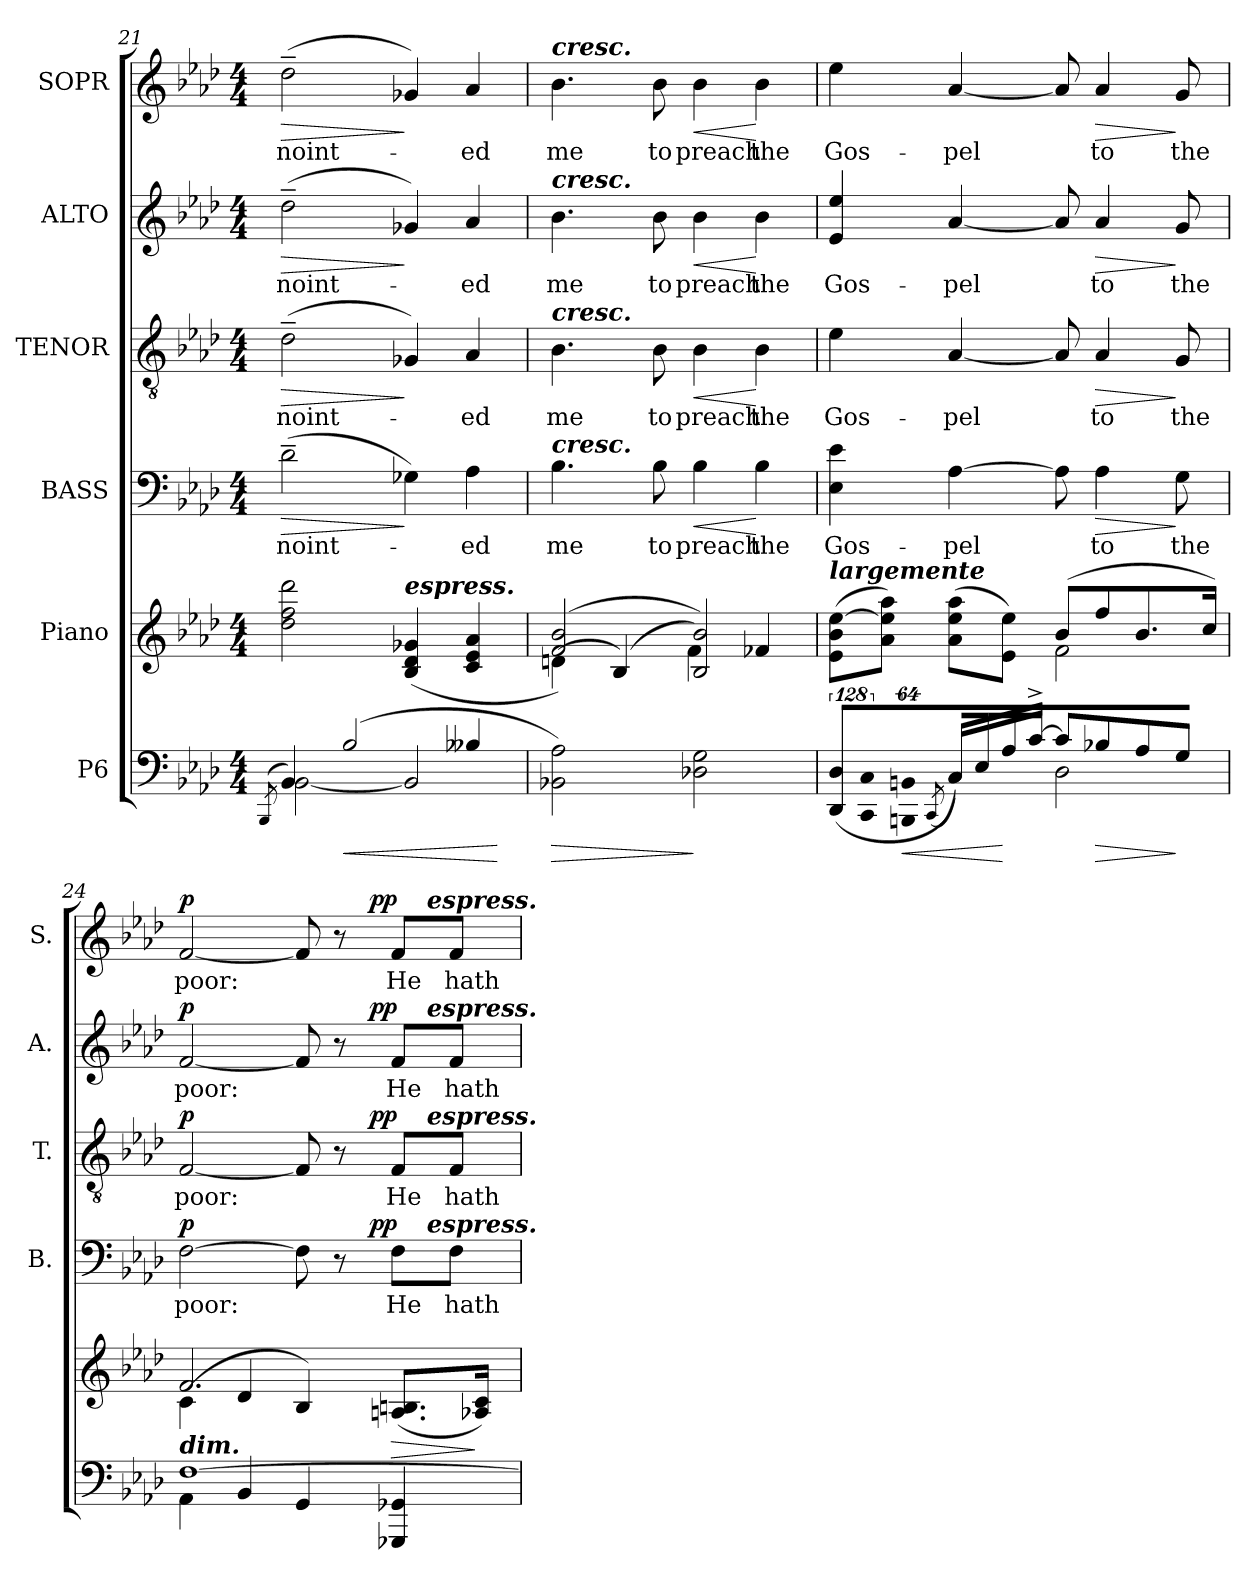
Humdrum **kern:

**kern	**dynam	**kern	**dynam	**kern	**text	**dynam	**kern	**text	**dynam	**kern	**text	**dynam	**kern	**text	**dynam
*part6	*part6	*part5	*part5	*part4	*part4	*part4	*part3	*part3	*part3	*part2	*part2	*part2	*part1	*part1	*part1
*staff6	*staff6	*staff5	*staff5	*staff4	*staff4	*staff4	*staff3	*staff3	*staff3	*staff2	*staff2	*staff2	*staff1	*staff1	*staff1
*I"P6	*	*I"Piano	*	*I"BASS	*	*	*I"TENOR	*	*	*I"ALTO	*	*	*I"SOPR	*	*
*	*	*	*	*I'B.	*	*	*I'T.	*	*	*I'A.	*	*	*I'S.	*	*
*clefF4	*	*clefG2	*	*clefF4	*	*	*clefGv2	*	*	*clefG2	*	*	*clefG2	*	*
*	*	*	*	*	*	*	*ITrd7c12	*	*	*	*	*	*	*	*
*k[b-e-a-d-]	*	*k[b-e-a-d-]	*	*k[b-e-a-d-]	*	*	*k[b-e-a-d-]	*	*	*k[b-e-a-d-]	*	*	*k[b-e-a-d-]	*	*
*A-:	*	*A-:	*	*A-:	*	*	*A-:	*	*	*A-:	*	*	*A-:	*	*
*M4/4	*	*M4/4	*	*M4/4	*	*	*M4/4	*	*	*M4/4	*	*	*M4/4	*	*
=21	=21	=21	=21	=21	=21	=21	=21	=21	=21	=21	=21	=21	=21	=21	=21
(8qBBB-i/	.	.	.	.	.	.	.	.	.	.	.	.	.	.	.
*^	*	*	*	*	*	*	*	*	*	*	*	*	*	*	*
!	!	!	!	!	!	!LO:LY:b:color=#000000	!LO:HP:b	!	!	!	!	!	!	!	!	!
!	!	!	!	!	!	!	!	!	!LO:LY:b:color=#000000	!LO:HP:b	!	!	!	!	!	!
!	!	!	!	!	!	!	!	!	!	!	!	!LO:LY:b:color=#000000	!LO:HP:b	!	!	!
!	!	!	!	!	!	!	!	!	!	!	!	!	!	!	!LO:LY:b:color=#000000	!LO:HP:b
4BB-i/)	[2BB-i\	.	2dd-i\ 2ffi 2ddd-i	.	(2d-~i\	-noint-	>	(2D-~i\	-noint-	>	(2dd-~i\	-noint-	>	(2dd-~i\	-noint-	>
!	!	!LO:HP:b	!	!	!	!	!	!	!	!	!	!	!	!	!	!
(2B-i/	.	<	.	.	.	.	.	.	.	.	.	.	.	.	.	.
!	!	!	!LO:TX:a:Bi:t=espress.	!	!	!	!	!	!	!	!	!	!	!	!	!
.	2BB-i/]	.	(4B-i/ 4d-i 4g-Xi	.	4G-Xi\)	.	]	4GG-Xi/)	.	]	4g-Xi/)	.	]	4g-Xi/)	.	]
!	!	!	!	!	!	!LO:LY:b:color=#000000	!	!	!	!	!	!	!	!	!	!
!	!	!	!	!	!	!	!	!	!LO:LY:b:color=#000000	!	!	!	!	!	!	!
!	!	!	!	!	!	!	!	!	!	!	!	!LO:LY:b:color=#000000	!	!	!	!
!	!	!	!	!	!	!	!	!	!	!	!	!	!	!	!LO:LY:b:color=#000000	!
4B--Xi/	.	.	4ci/ 4e-i 4a-i	.	4A-i\	-ed	.	4AA-i/	-ed	.	4a-i/	-ed	.	4a-i/	-ed	.
*v	*v	*	*	*	*	*	*	*	*	*	*	*	*	*	*	*
.	[	.	.	.	.	.	.	.	.	.	.	.	.	.	.
=22	=22	=22	=22	=22	=22	=22	=22	=22	=22	=22	=22	=22	=22	=22	=22
!	!LO:HP:b	!	!	!	!	!	!	!	!	!	!	!	!	!	!
*	*	*^	*	*	*	*	*	*	*	*	*	*	*	*	*
!	!	!	!	!	!	!LO:LY:b:color=#000000	!	!	!	!	!	!	!	!	!	!
!	!	!	!	!	!	!	!	!	!LO:LY:b:color=#000000	!	!	!	!	!	!	!
!	!	!	!	!	!	!	!	!	!	!	!	!LO:LY:b:color=#000000	!	!	!	!
!	!	!	!	!	!	!	!	!	!	!	!	!	!	!LO:TX:a:Bi:t=cresc.	!	!
!	!	!	!	!	!	!	!	!	!	!	!LO:TX:a:Bi:t=cresc.	!	!	!	!	!
!	!	!	!	!	!	!	!	!LO:TX:a:Bi:t=cresc.	!	!	!	!	!	!	!	!
!	!	!	!	!	!LO:TX:a:Bi:t=cresc.	!	!	!	!	!	!	!	!	!	!	!
!	!	!	!	!	!	!	!	!	!	!	!	!	!	!	!LO:LY:b:color=#000000	!
2BB-Xi\ 2A-i)	>	(2fi/ 2b-i)	(4dni\	.	4.B-i\	me	.	4.BB-i\	me	.	4.b-i\	me	.	4.b-i\	me	.
.	.	.	(4B-i/)	.	.	.	.	.	.	.	.	.	.	.	.	.
!	!	!	!	!	!	!LO:LY:b:color=#000000	!	!	!	!	!	!	!	!	!	!
!	!	!	!	!	!	!	!	!	!LO:LY:b:color=#000000	!	!	!	!	!	!	!
!	!	!	!	!	!	!	!	!	!	!	!	!LO:LY:b:color=#000000	!	!	!	!
!	!	!	!	!	!	!	!	!	!	!	!	!	!	!	!LO:LY:b:color=#000000	!
.	.	.	.	.	8B-i\	to	.	8BB-i\	to	.	8b-i\	to	.	8b-i\	to	.
!	!	!	!	!	!	!LO:LY:b:color=#000000	!LO:HP:b	!	!	!	!	!	!	!	!	!
!	!	!	!	!	!	!	!	!	!LO:LY:b:color=#000000	!LO:HP:b	!	!	!	!	!	!
!	!	!	!	!	!	!	!	!	!	!	!	!LO:LY:b:color=#000000	!LO:HP:b	!	!	!
!	!	!	!	!	!	!	!	!	!	!	!	!	!	!	!LO:LY:b:color=#000000	!LO:HP:b
2D-Xi\ 2Gi	]	2B-i/ 2b-i)	4fi\)	.	4B-i\	preach	<	4BB-i\	preach	<	4b-i\	preach	<	4b-i\	preach	<
!	!	!	!	!	!	!LO:LY:b:color=#000000	!	!	!	!	!	!	!	!	!	!
!	!	!	!	!	!	!	!	!	!LO:LY:b:color=#000000	!	!	!	!	!	!	!
!	!	!	!	!	!	!	!	!	!	!	!	!LO:LY:b:color=#000000	!	!	!	!
!	!	!	!	!	!	!	!	!	!	!	!	!	!	!	!LO:LY:b:color=#000000	!
.	.	.	4f-Xi/	.	4B-i\	the	[	4BB-i\	the	[	4b-i\	the	[	4b-i\	the	[
!!LO:PB:g=z
=23	=23	=23	=23	=23	=23	=23	=23	=23	=23	=23	=23	=23	=23	=23	=23	=23
!LO:N:vis=8	!	!	!	!	!	!	!	!	!	!	!	!	!	!	!	!
*^	*	*	*	*	*	*	*	*	*	*	*	*	*	*	*	*
!	!	!	!	!	!	!	!LO:LY:b:color=#000000	!	!	!	!	!	!	!	!	!	!
!	!	!	!	!	!	!	!	!	!	!LO:LY:b:color=#000000	!	!	!	!	!	!	!
!	!	!	!	!	!	!	!	!	!	!	!	!	!LO:LY:b:color=#000000	!	!	!	!
!	!	!	!LO:TX:a:Bi:t=largemente	!	!	!	!	!	!	!	!	!	!	!	!	!	!
!	!	!	!	!	!	!	!	!	!	!	!	!	!	!	!	!LO:LY:b:color=#000000	!
(1024%85DD-i/ 1024%85D-iL	4ryy	.	(8e-i\ 8b-i [8ee-iL	2ryy	.	4E-i\ 4e-i	Gos-	.	4E-i\	Gos-	.	4e-i/ 4ee-i	Gos-	.	4ee-i\	Gos-	.
!LO:N:vis=8	!	!	!	!	!	!	!	!	!	!	!	!	!	!	!	!	!
1024%85CCi/ 1024%85Ci	.	.	.	.	.	.	.	.	.	.	.	.	.	.	.	.	.
.	.	.	8a-i\ 8ee-i] 8aa-iJ)	.	.	.	.	.	.	.	.	.	.	.	.	.	.
!LO:N:vis=8	!	!LO:HP:b	!	!	!	!	!	!	!	!	!	!	!	!	!	!	!
512%43BBBni/ 512%43BBniJ	.	<	.	.	.	.	.	.	.	.	.	.	.	.	.	.	.
.	(8qCCi/	.	.	.	.	.	.	.	.	.	.	.	.	.	.	.	.
!	!	!	!	!	!	!	!LO:LY:b:color=#000000	!	!	!	!	!	!	!	!	!	!
!	!	!	!	!	!	!	!	!	!	!LO:LY:b:color=#000000	!	!	!	!	!	!	!
!	!	!	!	!	!	!	!	!	!	!	!	!	!LO:LY:b:color=#000000	!	!	!	!
!	!	!	!	!	!	!	!	!	!	!	!	!	!	!	!	!LO:LY:b:color=#000000	!
16Ci/LL)	4Ci/)	.	(8a-i\ 8ee-i 8aa-iL	.	.	[4A-i\	-pel	.	[4AA-i/	-pel	.	[4a-i/	-pel	.	[4a-i/	-pel	.
16E-i/	.	.	.	.	.	.	.	.	.	.	.	.	.	.	.	.	.
16A-i/	.	[	8e-i\ 8ee-iJ)	.	.	.	.	.	.	.	.	.	.	.	.	.	.
[16c^i/JJ	.	.	.	.	.	.	.	.	.	.	.	.	.	.	.	.	.
8ci/L]	2D-i\	.	(8b-i/L	2fi\	.	8A-i\]	.	.	8AA-i/]	.	.	8a-i/]	.	.	8a-i/]	.	.
!	!	!LO:HP:b	!	!	!	!	!	!	!	!	!	!	!	!	!	!	!
!	!	!	!	!	!	!	!LO:LY:b:color=#000000	!LO:HP:b	!	!	!	!	!	!	!	!	!
!	!	!	!	!	!	!	!	!	!	!LO:LY:b:color=#000000	!LO:HP:b	!	!	!	!	!	!
!	!	!	!	!	!	!	!	!	!	!	!	!	!LO:LY:b:color=#000000	!LO:HP:b	!	!	!
!	!	!	!	!	!	!	!	!	!	!	!	!	!	!	!	!LO:LY:b:color=#000000	!LO:HP:b
8B-Xi/	.	>	8ffi/	.	.	4A-i\	to	>	4AA-i/	to	>	4a-i/	to	>	4a-i/	to	>
8A-i/	.	.	8.b-i/	.	.	.	.	.	.	.	.	.	.	.	.	.	.
!	!	!	!	!	!	!	!LO:LY:b:color=#000000	!	!	!	!	!	!	!	!	!	!
!	!	!	!	!	!	!	!	!	!	!LO:LY:b:color=#000000	!	!	!	!	!	!	!
!	!	!	!	!	!	!	!	!	!	!	!	!	!LO:LY:b:color=#000000	!	!	!	!
!	!	!	!	!	!	!	!	!	!	!	!	!	!	!	!	!LO:LY:b:color=#000000	!
8Gi/J	.	]	.	.	.	8Gi\	the	]	8GGi/	the	]	8gi/	the	]	8gi/	the	]
.	.	.	16cci/Jk)	.	.	.	.	.	.	.	.	.	.	.	.	.	.
=24	=24	=24	=24	=24	=24	=24	=24	=24	=24	=24	=24	=24	=24	=24	=24	=24	=24
!	!	!	!	!	!	!	!LO:LY:b:color=#000000	!	!	!	!	!	!	!	!	!	!
!	!	!	!	!	!	!	!	!	!	!LO:LY:b:color=#000000	!	!	!	!	!	!	!
!	!	!	!	!	!	!	!	!	!	!	!	!	!LO:LY:b:color=#000000	!	!	!	!
!LO:TX:a:Bi:t=dim.	!	!	!	!	!	!	!	!	!	!	!	!	!	!	!	!	!
!	!	!	!	!	!	!	!	!	!	!	!	!	!	!	!	!LO:LY:b:color=#000000	!
*	*	*	*	*	*	*^	*	*	*^	*	*	*^	*	*	*^	*	*
*	*	*	*	*	*	*	*^	*	*	*	*^	*	*	*	*^	*	*	*	*^	*	*
[1Fi	4AA-i\	.	2.fi/	(4ci\	.	[2Fi\	2ryy	2ryy	poor:	p	[2FFi/	2ryy	2ryy	poor:	p	[2fi/	2ryy	2ryy	poor:	p	[2fi/	2ryy	2ryy	poor:	p
.	4BB-i/	.	.	4d-i/	.	.	.	.	.	.	.	.	.	.	.	.	.	.	.	.	.	.	.	.	.
.	4GGi/	.	.	4B-i/)	.	8Fi\]	8ryy	4ryy	.	.	8FFi/]	8ryy	4ryy	.	.	8fi/]	8ryy	4ryy	.	.	8fi/]	8ryy	4ryy	.	.
.	.	.	.	.	.	8r	16ryy	.	.	.	8r	16ryy	.	.	.	8r	16ryy	.	.	.	8r	16ryy	.	.	.
.	.	.	.	.	.	.	128..ryy	.	.	.	.	128..ryy	.	.	.	.	128..ryy	.	.	.	.	128..ryy	.	.	.
.	.	.	.	.	.	.	4ryy	.	.	pp	.	4ryy	.	.	pp	.	4ryy	.	.	pp	.	4ryy	.	.	pp
!	!	!	!	!	!LO:HP:b	!	!	!	!	!	!	!	!	!	!	!	!	!	!	!	!	!	!	!	!
!	!	!	!	!	!	!	!	!	!LO:LY:b:color=#000000	!	!	!	!	!	!	!	!	!	!	!	!	!	!	!	!
!	!	!	!	!	!	!	!	!	!	!	!	!	!	!LO:LY:b:color=#000000	!	!	!	!	!	!	!	!	!	!	!
!	!	!	!	!	!	!	!	!	!	!	!	!	!	!	!	!	!	!	!LO:LY:b:color=#000000	!	!	!	!	!	!
!	!	!	!	!	!	!	!	!	!	!	!	!	!	!	!	!	!	!	!	!	!	!	!	!LO:LY:b:color=#000000	!
.	4GGG-Xi/ 4GG-Xi	.	4ryy	(8.Ani/ 8.BniL	>	8Fi\L	.	16ryy	He	.	8FFi/L	.	16ryy	He	.	8fi/L	.	16ryy	He	.	8fi/L	.	16ryy	He	.
.	.	.	.	.	.	.	.	128ryy	.	.	.	.	128ryy	.	.	.	.	128ryy	.	.	.	.	128ryy	.	.
.	.	.	.	.	.	.	.	512.ryy	.	.	.	.	512.ryy	.	.	.	.	512.ryy	.	.	.	.	512.ryy	.	.
!	!	!	!	!	!	!	!	!	!	!	!	!	!	!	!	!	!	!	!	!	!	!	!LO:TX:a:Bi:t=espress.	!	!
!	!	!	!	!	!	!	!	!	!	!	!	!	!	!	!	!	!	!LO:TX:a:Bi:t=espress.	!	!	!	!	!	!	!
!	!	!	!	!	!	!	!	!	!	!	!	!	!LO:TX:a:Bi:t=espress.	!	!	!	!	!	!	!	!	!	!	!	!
!	!	!	!	!	!	!	!	!LO:TX:a:Bi:t=espress.	!	!	!	!	!	!	!	!	!	!	!	!	!	!	!	!	!
.	.	.	.	.	.	.	.	8ryy	.	.	.	.	8ryy	.	.	.	.	8ryy	.	.	.	.	8ryy	.	.
!	!	!	!	!	!	!	!	!	!LO:LY:b:color=#000000	!	!	!	!	!	!	!	!	!	!	!	!	!	!	!	!
!	!	!	!	!	!	!	!	!	!	!	!	!	!	!LO:LY:b:color=#000000	!	!	!	!	!	!	!	!	!	!	!
!	!	!	!	!	!	!	!	!	!	!	!	!	!	!	!	!	!	!	!LO:LY:b:color=#000000	!	!	!	!	!	!
!	!	!	!	!	!	!	!	!	!	!	!	!	!	!	!	!	!	!	!	!	!	!	!	!LO:LY:b:color=#000000	!
.	.	.	.	.	.	8Fi\J	.	.	hath	.	8FFi/J	.	.	hath	.	8fi/J	.	.	hath	.	8fi/J	.	.	hath	.
.	.	.	.	16A-Xi\ 16ciJk)	]	.	.	.	.	.	.	.	.	.	.	.	.	.	.	.	.	.	.	.	.
.	.	.	.	.	.	.	.	32ryy	.	.	.	.	32ryy	.	.	.	.	32ryy	.	.	.	.	32ryy	.	.
.	.	.	.	.	.	.	32ryy	.	.	.	.	32ryy	.	.	.	.	32ryy	.	.	.	.	32ryy	.	.	.
.	.	.	.	.	.	.	.	64ryy	.	.	.	.	64ryy	.	.	.	.	64ryy	.	.	.	.	64ryy	.	.
.	.	.	.	.	.	.	64ryy	.	.	.	.	64ryy	.	.	.	.	64ryy	.	.	.	.	64ryy	.	.	.
.	.	.	.	.	.	.	.	256ryy	.	.	.	.	256ryy	.	.	.	.	256ryy	.	.	.	.	256ryy	.	.
.	.	.	.	.	.	.	512ryy	.	.	.	.	512ryy	.	.	.	.	512ryy	.	.	.	.	512ryy	.	.	.
.	.	.	.	.	.	.	.	1024ryy	.	.	.	.	1024ryy	.	.	.	.	1024ryy	.	.	.	.	1024ryy	.	.
*v	*v	*	*	*	*	*v	*v	*v	*	*	*v	*v	*v	*	*	*v	*v	*v	*	*	*v	*v	*v	*	*
*	*	*v	*v	*	*	*	*	*	*	*	*	*	*	*	*	*
=	=	=	=	=	=	=	=	=	=	=	=	=	=	=	=
*-	*-	*-	*-	*-	*-	*-	*-	*-	*-	*-	*-	*-	*-	*-	*-
